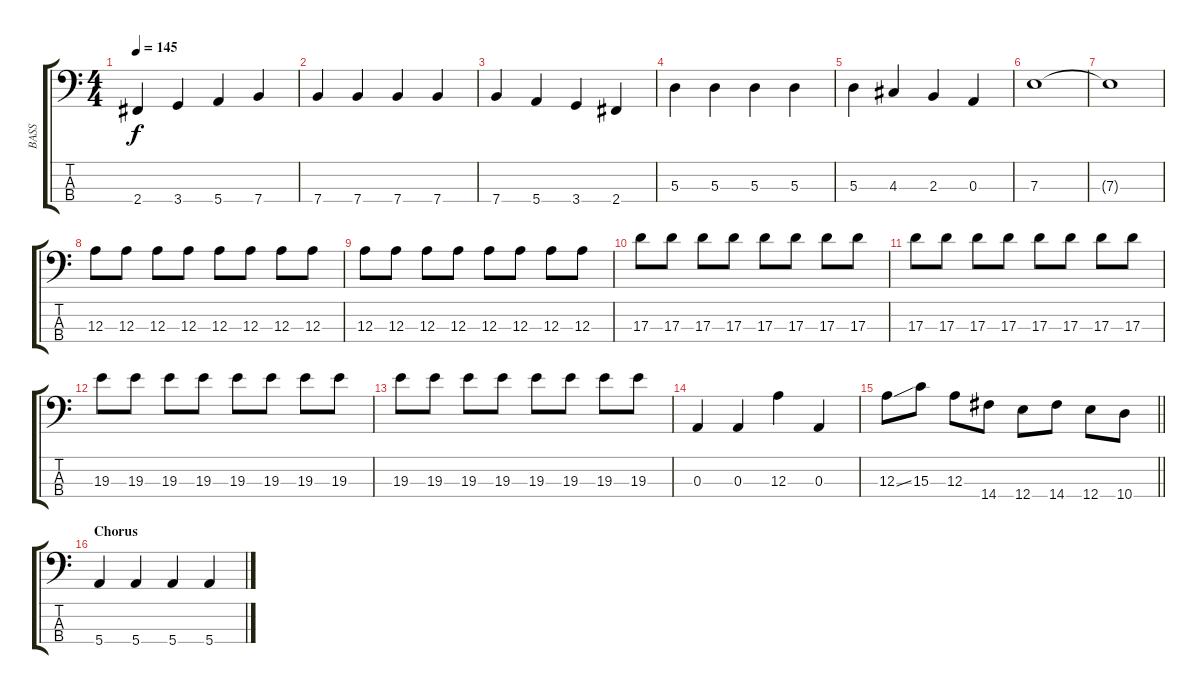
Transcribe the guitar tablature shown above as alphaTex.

\track ("BASS" "BASS") {instrument electricbassfinger}
\staff {score tabs}
\tuning (G2 D2 A1 E1) {hide}
\ts (4 4)
\tempo 145
\clef f4
\ks c
2.4.4{dy f} 3.4.4 5.4.4 7.4.4 |
7.4.4 7.4.4 7.4.4 7.4.4 |
7.4.4 5.4.4 3.4.4 2.4.4 |
5.3.4 5.3.4 5.3.4 5.3.4 |
5.3.4 4.3.4 2.3.4 0.3.4 |
7.3.1 |
7.3{t}.1 |
12.3.8 12.3.8 12.3.8 12.3.8 12.3.8 12.3.8 12.3.8 12.3.8 |
12.3.8 12.3.8 12.3.8 12.3.8 12.3.8 12.3.8 12.3.8 12.3.8 |
17.3.8 17.3.8 17.3.8 17.3.8 17.3.8 17.3.8 17.3.8 17.3.8 |
17.3.8 17.3.8 17.3.8 17.3.8 17.3.8 17.3.8 17.3.8 17.3.8 |
19.3.8 19.3.8 19.3.8 19.3.8 19.3.8 19.3.8 19.3.8 19.3.8 |
19.3.8 19.3.8 19.3.8 19.3.8 19.3.8 19.3.8 19.3.8 19.3.8 |
0.3.4 0.3.4 12.3.4 0.3.4 |
\barLineRight lightlight
12.3{ss}.8 15.3.8 12.3.8 14.4.8 12.4.8 14.4.8 12.4.8 10.4.8 |
\section ("" "Chorus")
5.4.4 5.4.4 5.4.4 5.4.4
